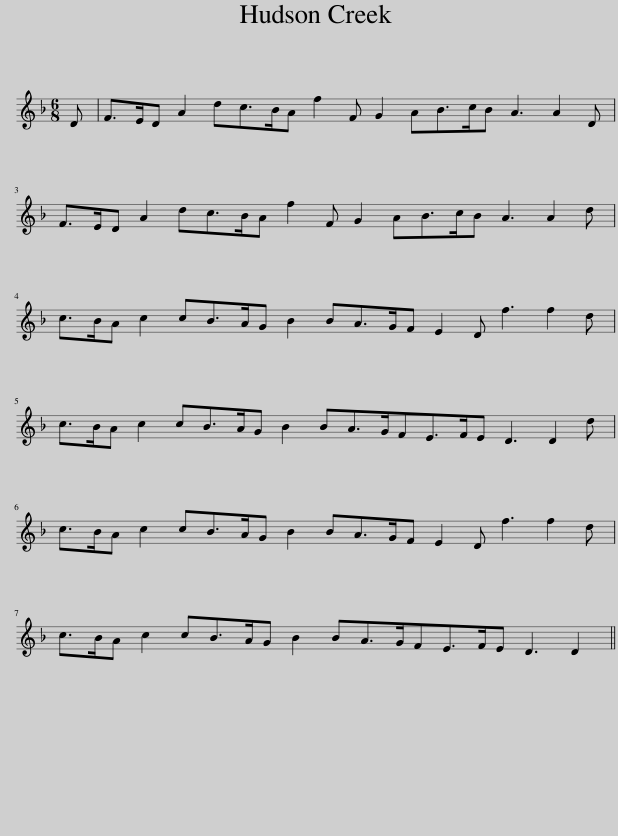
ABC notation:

X:1
L:1/8
M:6/8
I:linebreak $
K:Dmin
V:1 treble
V:1
 D | F>ED A2 dc>BA f2 F G2 AB>cB A3 A2 D |$ F>ED A2 dc>BA f2 F G2 AB>cB A3 A2 d |$ c>BA c2 cB>AG B2 BA>GF E2 D f3 f2 d |$ c>BA c2 cB>AG B2 BA>GFE>FE D3 D2 d |$ %5
 c>BA c2 cB>AG B2 BA>GF E2 D f3 f2 d |$ c>BA c2 cB>AG B2 BA>GFE>FE D3 D2 || %7
